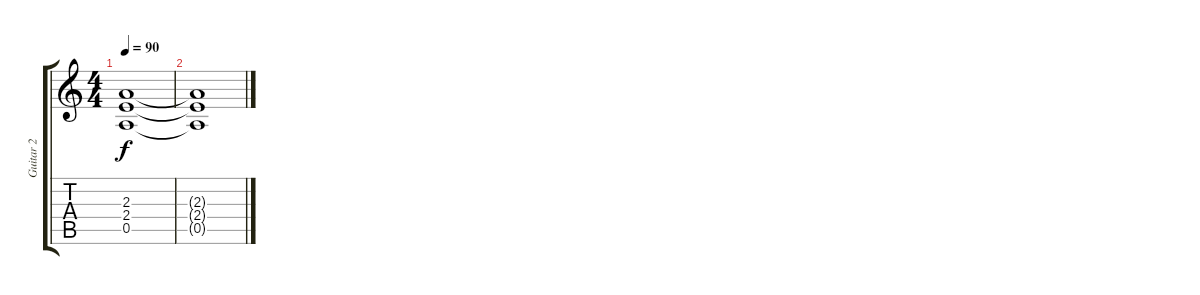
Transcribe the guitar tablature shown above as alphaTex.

\track ("Guitar 2" "Guitar 2") {instrument distortionguitar}
\staff {score tabs}
\tuning (E4 B3 G3 D3 A2 E2) {hide}
\ts (4 4)
\tempo 90
\clef g2
\ks c
(2.3 2.4 0.5).1{dy f} |
(2.3{t} 2.4{t} 0.5{t}).1
